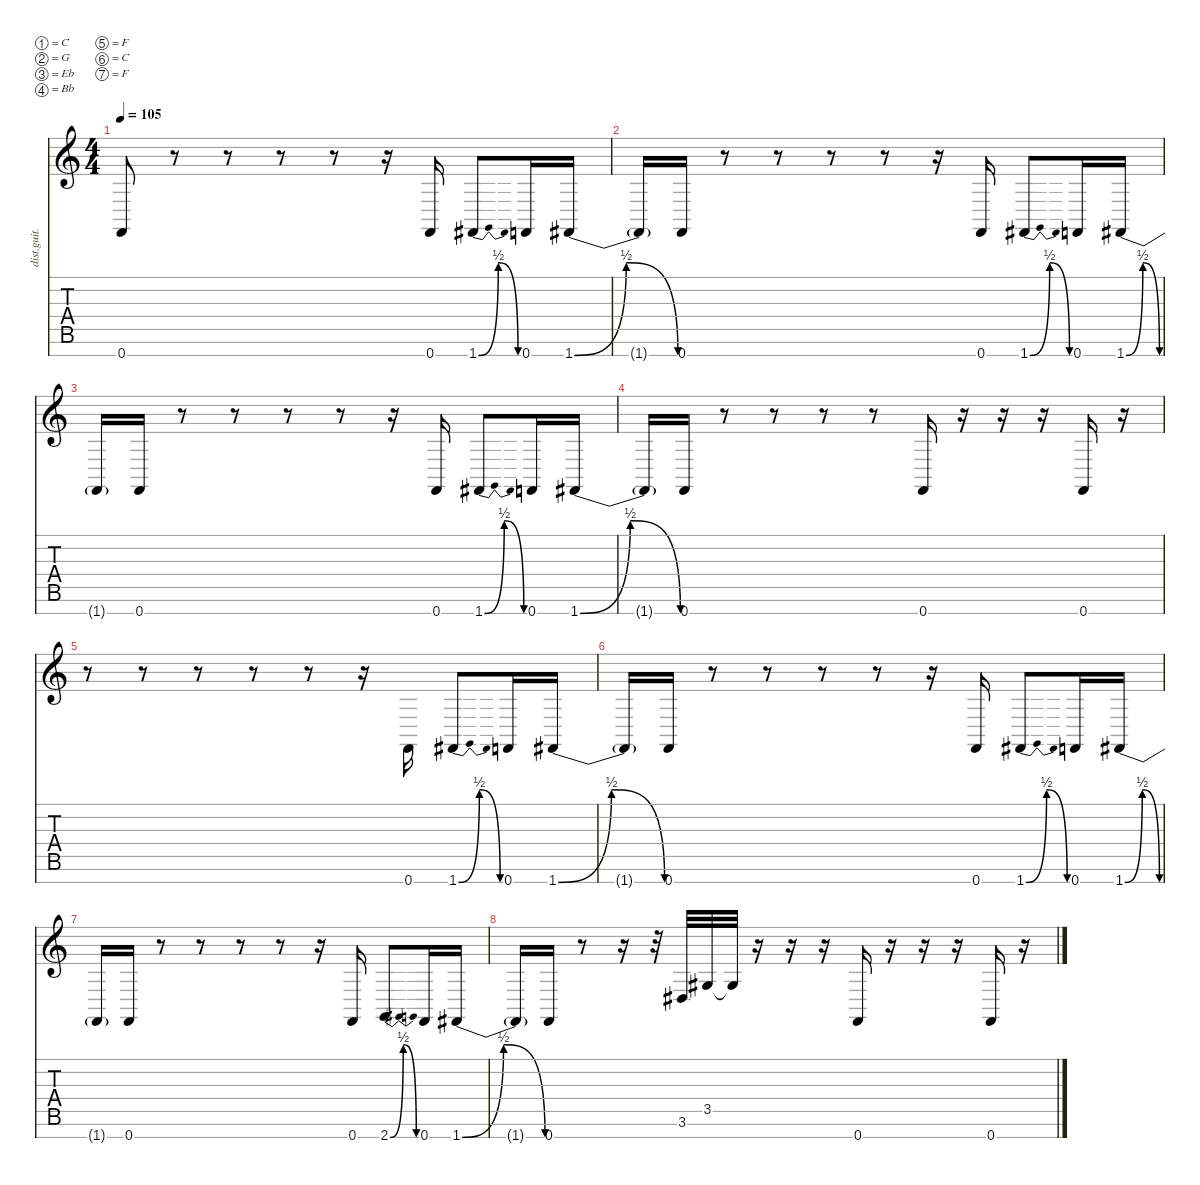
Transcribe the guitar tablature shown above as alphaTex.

\defaultSystemsLayout 4
\hideDynamics
\bracketExtendMode nobrackets
\otherSystemsTrackNameOrientation horizontal
\track ("Distortion Guitar" "dist.guit.") {instrument distortionguitar}
\staff {score tabs}
\tuning (C4 G3 Eb3 Bb2 F2 C2 F1)
\ts (4 4)
\tempo 105
\clef g2
\ks c
0.7.8{dy mf beam Up} r.8{beam Up} r.8{beam Up} r.8{beam Up} r.8{beam Up} r.16{beam Up} 0.7.16{beam Up} 1.7{be (bendrelease 0 0 10.2 2 20.4 2 30 0) acc #}.8{beam Up} 0.7.16{beam Up} 1.7{be (bendrelease 0 0 10.2 2 20.4 2 30 0) acc #}.16{beam Up} |
1.7{t acc #}.16{beam Up} 0.7.16{beam Up} r.8{beam Up} r.8{beam Up} r.8{beam Up} r.8{beam Up} r.16{beam Up} 0.7.16{beam Up} 1.7{be (bendrelease 0 0 9 2 20.4 2 30 0) acc #}.8{beam Up} 0.7.16{beam Up} 1.7{be (bendrelease 0 0 10.2 2 20.4 2 30 0) acc #}.16{beam Up} |
1.7{t acc #}.16{beam Up} 0.7.16{beam Up} r.8{beam Up} r.8{beam Up} r.8{beam Up} r.8{beam Up} r.16{beam Up} 0.7.16{beam Up} 1.7{be (bendrelease 0 0 8.4 2 20.4 2 30 0) acc #}.8{beam Up} 0.7.16{beam Up} 1.7{be (bendrelease 0 0 10.799999999999999 2 20.4 2 30 0) acc #}.16{beam Up} |
1.7{t acc #}.16{beam Up} 0.7.16{beam Up} r.8{beam Up} r.8{beam Up} r.8{beam Up} r.8{beam Up} 0.7.16{beam Up} r.16{beam Up} r.16{beam Up} r.16{beam Up} 0.7.16{beam Up} r.16{beam Up} |
r.8{beam Down} r.8{beam Down} r.8{beam Down} r.8{beam Down} r.8{beam Down} r.16{beam Down} 0.7.16{beam Up} 1.7{be (bendrelease 0 0 9.6 2 20.4 2 30 0) acc #}.8{beam Up} 0.7.16{beam Up} 1.7{be (bendrelease 0 0 10.799999999999999 2 20.4 2 30 0) acc #}.16{beam Up} |
1.7{t acc #}.16{beam Up} 0.7.16{beam Up} r.8{beam Up} r.8{beam Up} r.8{beam Up} r.8{beam Up} r.16{beam Up} 0.7.16{beam Up} 1.7{be (bendrelease 0 0 10.799999999999999 2 20.4 2 30 0) acc #}.8{beam Up} 0.7.16{beam Up} 1.7{be (bendrelease 0 0 10.799999999999999 2 20.4 2 30 0) acc #}.16{beam Up} |
1.7{t acc #}.16{beam Up} 0.7.16{beam Up} r.8{beam Up} r.8{beam Up} r.8{beam Up} r.8{beam Up} r.16{beam Up} 0.7.16{beam Up} 2.7{be (bendrelease 0 0 9.6 2 20.4 2 30 0)}.8{beam Up} 0.7.16{beam Up} 1.7{be (bendrelease 0 0 10.2 2 20.4 2 30 0) acc #}.16{beam Up} |
1.7{t acc #}.16{beam Up} 0.7.16{beam Up} r.8{beam Up} r.16{beam Up} r.32{beam Up} 3.6{acc #}.32{beam Up} 3.5{acc #}.32{beam Up} 3.5{t acc #}.32{beam Up} r.16{beam Up} r.16{beam Up} r.16{beam Up} 0.7.16{beam Up} r.16{beam Up} r.16{beam Up} r.16{beam Up} 0.7.16{beam Up} r.16{beam Up}
